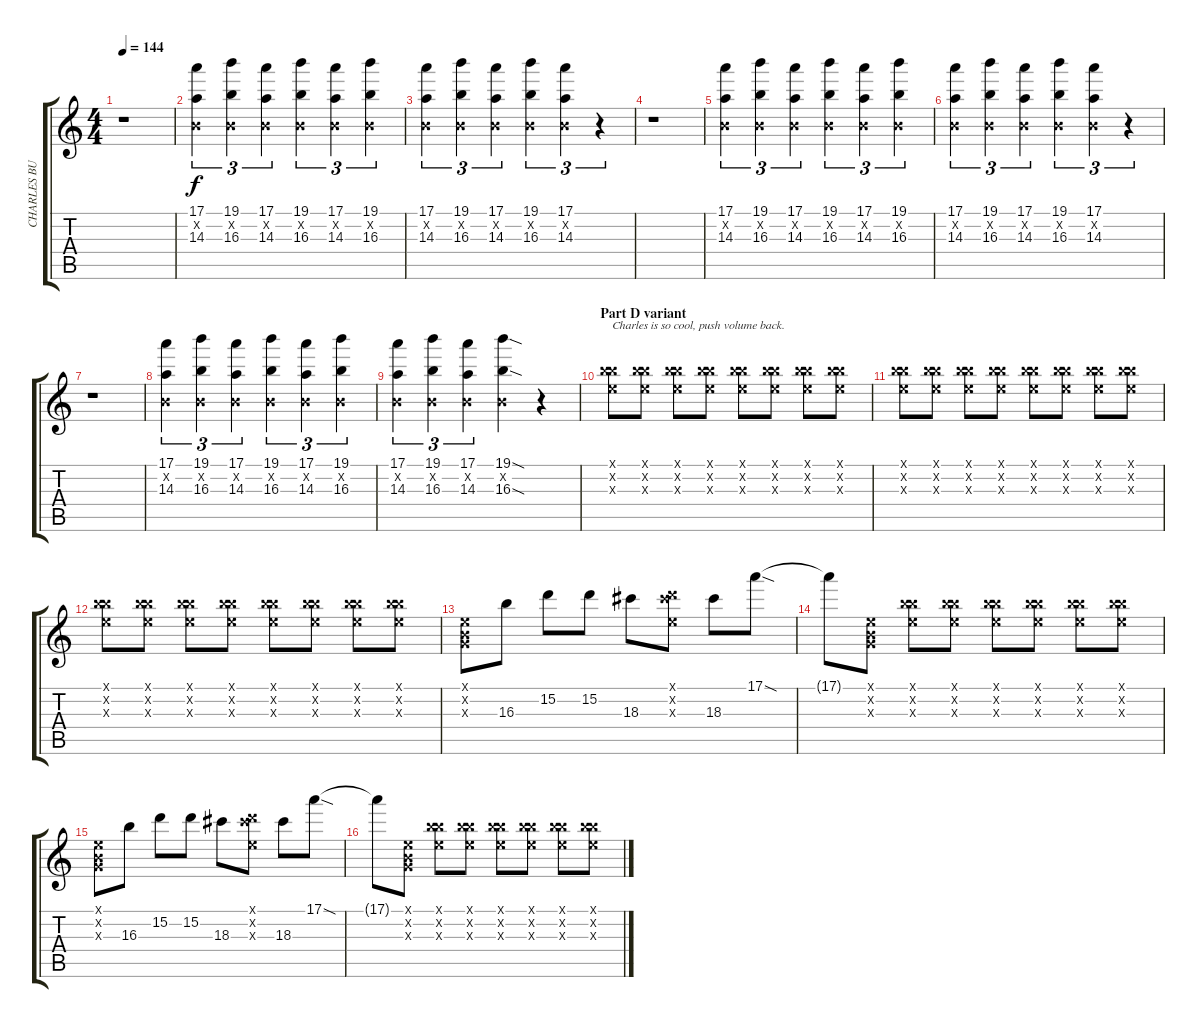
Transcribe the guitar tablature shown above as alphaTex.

\track ("CHARLES BURCHILL!!!" "CHARLES BU") {instrument distortionguitar}
\staff {score tabs}
\tuning (E4 B3 G3 D3 A2 E2) {hide}
\ts (4 4)
\tempo 144
\clef g2
\ks c
r.1{dy f} |
(17.1 0.2{x} 14.3).4{tu (3 2)} (19.1 0.2{x} 16.3).4{tu (3 2)} (17.1 0.2{x} 14.3).4{tu (3 2)} (19.1 0.2{x} 16.3).4{tu (3 2)} (17.1 0.2{x} 14.3).4{tu (3 2)} (19.1 0.2{x} 16.3).4{tu (3 2)} |
(17.1 0.2{x} 14.3).4{tu (3 2)} (19.1 0.2{x} 16.3).4{tu (3 2)} (17.1 0.2{x} 14.3).4{tu (3 2)} (19.1 0.2{x} 16.3).4{tu (3 2)} (17.1 0.2{x} 14.3).4{tu (3 2)} r.4{tu (3 2)} |
r.1 |
(17.1 0.2{x} 14.3).4{tu (3 2)} (19.1 0.2{x} 16.3).4{tu (3 2)} (17.1 0.2{x} 14.3).4{tu (3 2)} (19.1 0.2{x} 16.3).4{tu (3 2)} (17.1 0.2{x} 14.3).4{tu (3 2)} (19.1 0.2{x} 16.3).4{tu (3 2)} |
(17.1 0.2{x} 14.3).4{tu (3 2)} (19.1 0.2{x} 16.3).4{tu (3 2)} (17.1 0.2{x} 14.3).4{tu (3 2)} (19.1 0.2{x} 16.3).4{tu (3 2)} (17.1 0.2{x} 14.3).4{tu (3 2)} r.4{tu (3 2)} |
r.1 |
(17.1 0.2{x} 14.3).4{tu (3 2)} (19.1 0.2{x} 16.3).4{tu (3 2)} (17.1 0.2{x} 14.3).4{tu (3 2)} (19.1 0.2{x} 16.3).4{tu (3 2)} (17.1 0.2{x} 14.3).4{tu (3 2)} (19.1 0.2{x} 16.3).4{tu (3 2)} |
(17.1 0.2{x} 14.3).4{tu (3 2)} (19.1 0.2{x} 16.3).4{tu (3 2)} (17.1 0.2{x} 14.3).4{tu (3 2)} (19.1{sod} 0.2{x} 16.3{sod}).4 r.4 |
\section ("" "Part D variant")
(0.1{x} 12.2{x} 16.3{x}).8{txt "Charles is so cool, push volume back." volume 12} (0.1{x} 12.2{x} 16.3{x}).8 (0.1{x} 12.2{x} 16.3{x}).8 (0.1{x} 12.2{x} 16.3{x}).8 (0.1{x} 12.2{x} 16.3{x}).8 (0.1{x} 12.2{x} 16.3{x}).8 (0.1{x} 12.2{x} 16.3{x}).8 (0.1{x} 12.2{x} 16.3{x}).8 |
(0.1{x} 12.2{x} 16.3{x}).8 (0.1{x} 12.2{x} 16.3{x}).8 (0.1{x} 12.2{x} 16.3{x}).8 (0.1{x} 12.2{x} 16.3{x}).8 (0.1{x} 12.2{x} 16.3{x}).8 (0.1{x} 12.2{x} 16.3{x}).8 (0.1{x} 12.2{x} 16.3{x}).8 (0.1{x} 12.2{x} 16.3{x}).8 |
(0.1{x} 12.2{x} 16.3{x}).8 (0.1{x} 12.2{x} 16.3{x}).8 (0.1{x} 12.2{x} 16.3{x}).8 (0.1{x} 12.2{x} 16.3{x}).8 (0.1{x} 12.2{x} 16.3{x}).8 (0.1{x} 12.2{x} 16.3{x}).8 (0.1{x} 12.2{x} 16.3{x}).8 (0.1{x} 12.2{x} 16.3{x}).8 |
(0.1{x} 0.2{x} 0.3{x}).8 16.3.8 15.2.8 15.2.8 18.3.8 (0.1{x} 15.2{x} 18.3{x}).8 18.3.8 17.1{sod}.8 |
17.1{t}.8 (0.1{x} 0.2{x} 0.3{x}).8 (0.1{x} 12.2{x} 16.3{x}).8 (0.1{x} 12.2{x} 16.3{x}).8 (0.1{x} 12.2{x} 16.3{x}).8 (0.1{x} 12.2{x} 16.3{x}).8 (0.1{x} 12.2{x} 16.3{x}).8 (0.1{x} 12.2{x} 16.3{x}).8 |
(0.1{x} 0.2{x} 0.3{x}).8 16.3.8 15.2.8 15.2.8 18.3.8 (0.1{x} 15.2{x} 18.3{x}).8 18.3.8 17.1{sod}.8 |
17.1{t}.8 (0.1{x} 0.2{x} 0.3{x}).8 (0.1{x} 12.2{x} 16.3{x}).8 (0.1{x} 12.2{x} 16.3{x}).8 (0.1{x} 12.2{x} 16.3{x}).8 (0.1{x} 12.2{x} 16.3{x}).8 (0.1{x} 12.2{x} 16.3{x}).8 (0.1{x} 12.2{x} 16.3{x}).8
